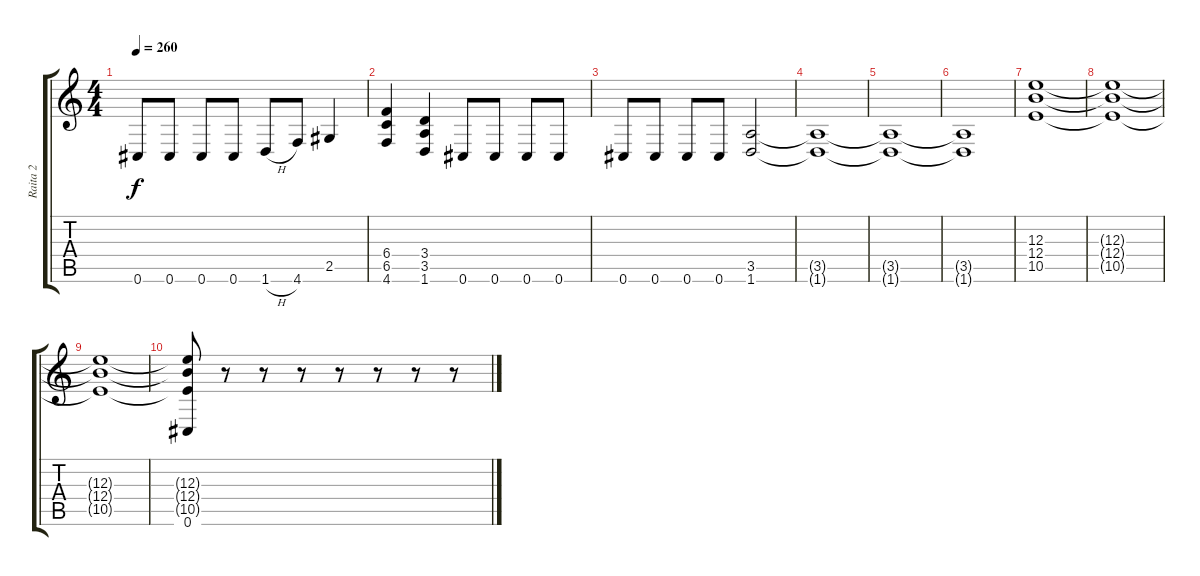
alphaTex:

\track ("Raita 2" "Raita 2") {instrument distortionguitar}
\staff {score tabs}
\tuning (Db4 Ab3 E3 B2 Gb2 Db2) {hide}
\ts (4 4)
\tempo 260
\clef g2
\ks c
0.6.8{dy f} 0.6.8 0.6.8 0.6.8 1.6{h}.8 4.6.8 2.5.4 |
(6.4 6.5 4.6).4 (3.4 3.5 1.6).4 0.6.8 0.6.8 0.6.8 0.6.8 |
0.6.8 0.6.8 0.6.8 0.6.8 (3.5 1.6).2 |
(3.5{t} 1.6{t}).1 |
(3.5{t} 1.6{t}).1 |
(3.5{t} 1.6{t}).1 |
(12.3 12.4 10.5).1 |
(12.3{t} 12.4{t} 10.5{t}).1 |
(12.3{t} 12.4{t} 10.5{t}).1 |
(12.3{t} 12.4{t} 10.5{t} 0.6).8 r.8 r.8 r.8 r.8 r.8 r.8 r.8
